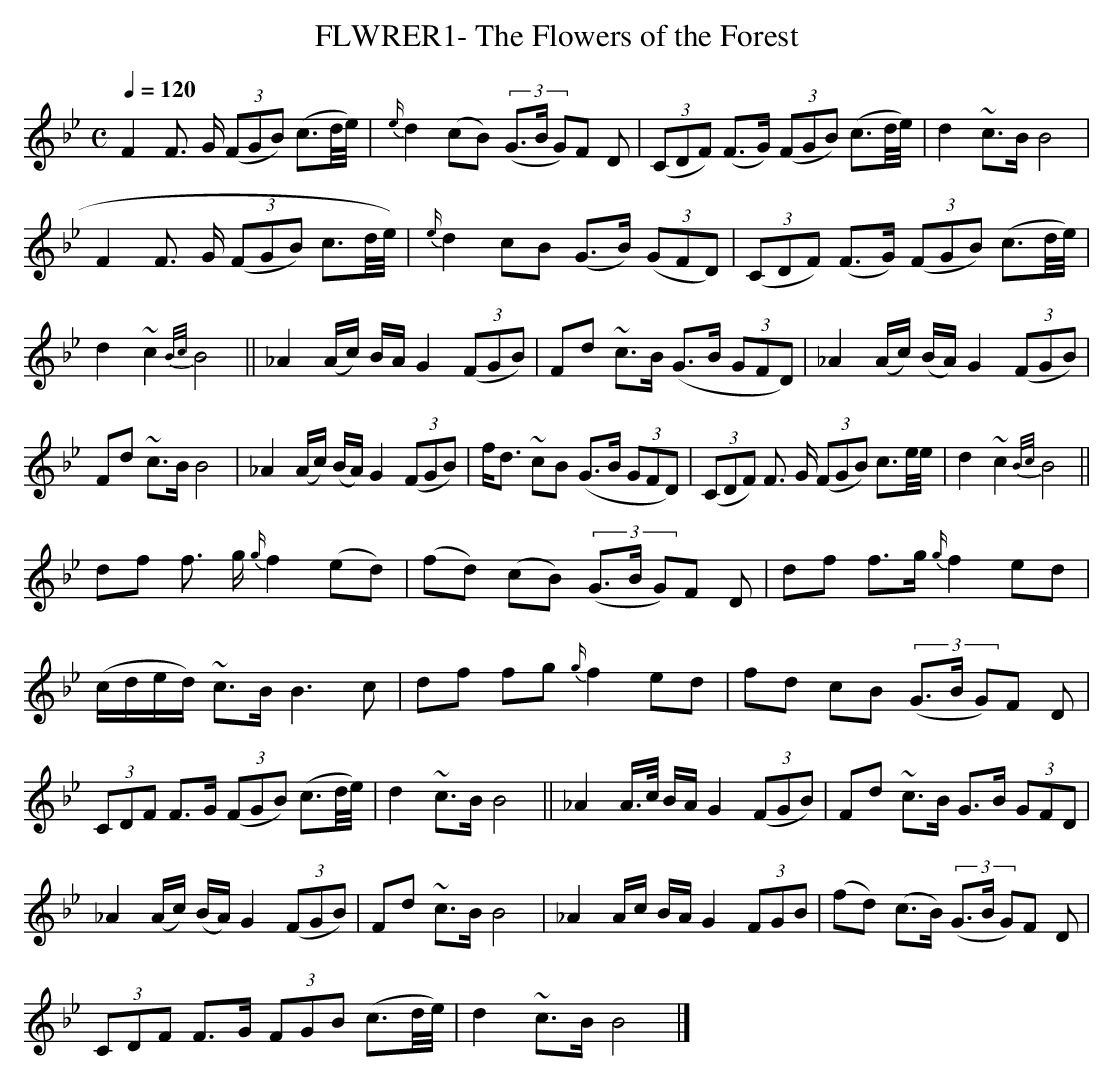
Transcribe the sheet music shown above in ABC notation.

X:1
T:FLWRER1- The Flowers of the Forest
Q:1/4=120
L:1/4
M:C
K:Bb
FF3/4 G/4 ((3 F/G/B/) (c3/4d/8e/8)|\
{e/}d(c/B/) ((3 G3/4B/4  G/)F/ D/|\
((3 C/D/F/) (F3/4G/4) ((3 F/G/B/) (c3/4d/8e/8)|d~c3/4B/4B2|
F F3/4 G/4 ((3 F/G/B/) c3/4d/8e/8)|\
{e/}dc/B/ (G3/4B/4)((3 G/F/D/)|\
((3 C/D/F/) (F3/4G/4) ((3 F/G/B/) (c3/4d/8e/8)|
d~c{B/c/}B2||_A(A/4c/4) B/4A/4G((3 F/G/B/)|\
F/d/ ~c3/4B/4 (G3/4B/4 (3 G/F/D/)|\
_A(A/4c/4) (B/4A/4)G((3 F/G/B/)|
F/d/ ~c3/4B/4B2|_A(A/4c/4) (B/4A/4)G((3 F/G/B/)|\
f/4d3/4 ~c/B/ (G3/4B/4 (3 G/F/D/)|\
((3 C/D/F/) F3/4 G/4 ((3 F/G/B/) c3/4e/8e/8|d~c{B/c/}B2||
d/f/ f3/4 g/4 {g/}f(e/d/)|(f/d/) (c/B/) ((3 G3/4B/4 G/)F/ D/|\
d/f/ f3/4g/4 {g/}fe/d/|(c/4d/4e/4d/4) ~c3/4B/4 B3/2 c/|\
d/f/ f/g/ {g/}fe/d/|f/d/ c/B/ ((3 G3/4B/4 G/)F/ D/|\
(3 C/D/F/ F3/4G/4 ((3 F/G/B/) (c3/4d/8e/8)|\
d~c3/4B/4 B2||_A A3/8c/8 B/4A/4 G ((3 F/G/B/)|\
F/d/ ~c3/4B/4 G3/4B/4 (3 G/F/D/|
_A (A/4c/4) (B/4A/4)G ((3F/G/B/)|\
F/d/ ~c3/4B/4B2|_AA/4c/4 B/4A/4 G (3F/G/B/|\
(f/d/) (c3/4B/4) ((3 G3/4B/4 G/)F/ D/|
(3 C/D/F/ F3/4G/4 (3F/G/B/ (c3/4d/8e/8)|\
d ~c3/4B/4 B2|]
